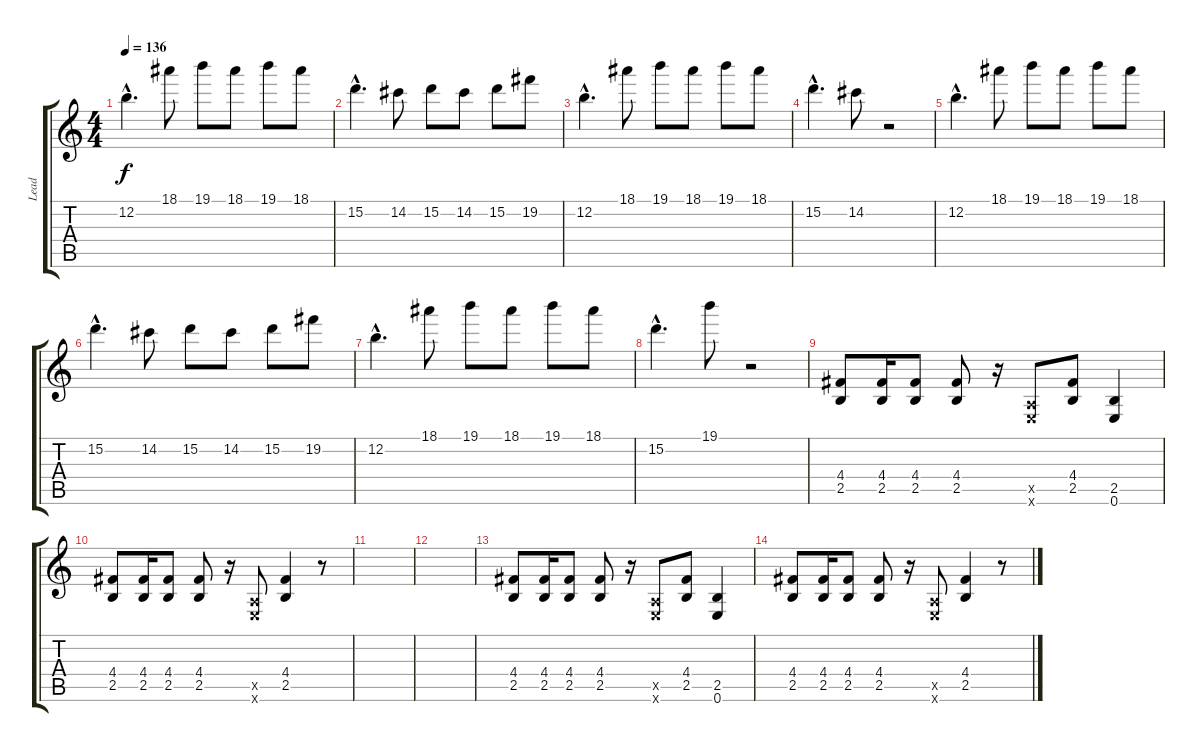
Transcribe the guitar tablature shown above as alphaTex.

\track ("Lead" "Lead") {instrument distortionguitar}
\staff {score tabs}
\tuning (E4 B3 G3 D3 A2 E2) {hide}
\ts (4 4)
\tempo 136
\clef g2
\ks c
12.2{hac}.4{d dy f} 18.1.8 19.1.8 18.1.8 19.1.8 18.1.8 |
15.2{hac}.4{d} 14.2.8 15.2.8 14.2.8 15.2.8 19.2.8 |
12.2{hac}.4{d} 18.1.8 19.1.8 18.1.8 19.1.8 18.1.8 |
15.2{hac}.4{d} 14.2.8 r.2 |
12.2{hac}.4{d} 18.1.8 19.1.8 18.1.8 19.1.8 18.1.8 |
15.2{hac}.4{d} 14.2.8 15.2.8 14.2.8 15.2.8 19.2.8 |
12.2{hac}.4{d} 18.1.8 19.1.8 18.1.8 19.1.8 18.1.8 |
15.2{hac}.4{d} 19.1.8 r.2 |
(4.4 2.5).8 (4.4 2.5).16 (4.4 2.5).8 (4.4 2.5).8 r.16 (0.5{x} 0.6{x}).8 (4.4 2.5).8 (2.5 0.6).4 |
(4.4 2.5).8 (4.4 2.5).16 (4.4 2.5).8 (4.4 2.5).8 r.16 (0.5{x} 0.6{x}).8 (4.4 2.5).4 r.8 |
|
|
(4.4 2.5).8 (4.4 2.5).16 (4.4 2.5).8 (4.4 2.5).8 r.16 (0.5{x} 0.6{x}).8 (4.4 2.5).8 (2.5 0.6).4 |
(4.4 2.5).8 (4.4 2.5).16 (4.4 2.5).8 (4.4 2.5).8 r.16 (0.5{x} 0.6{x}).8 (4.4 2.5).4 r.8
